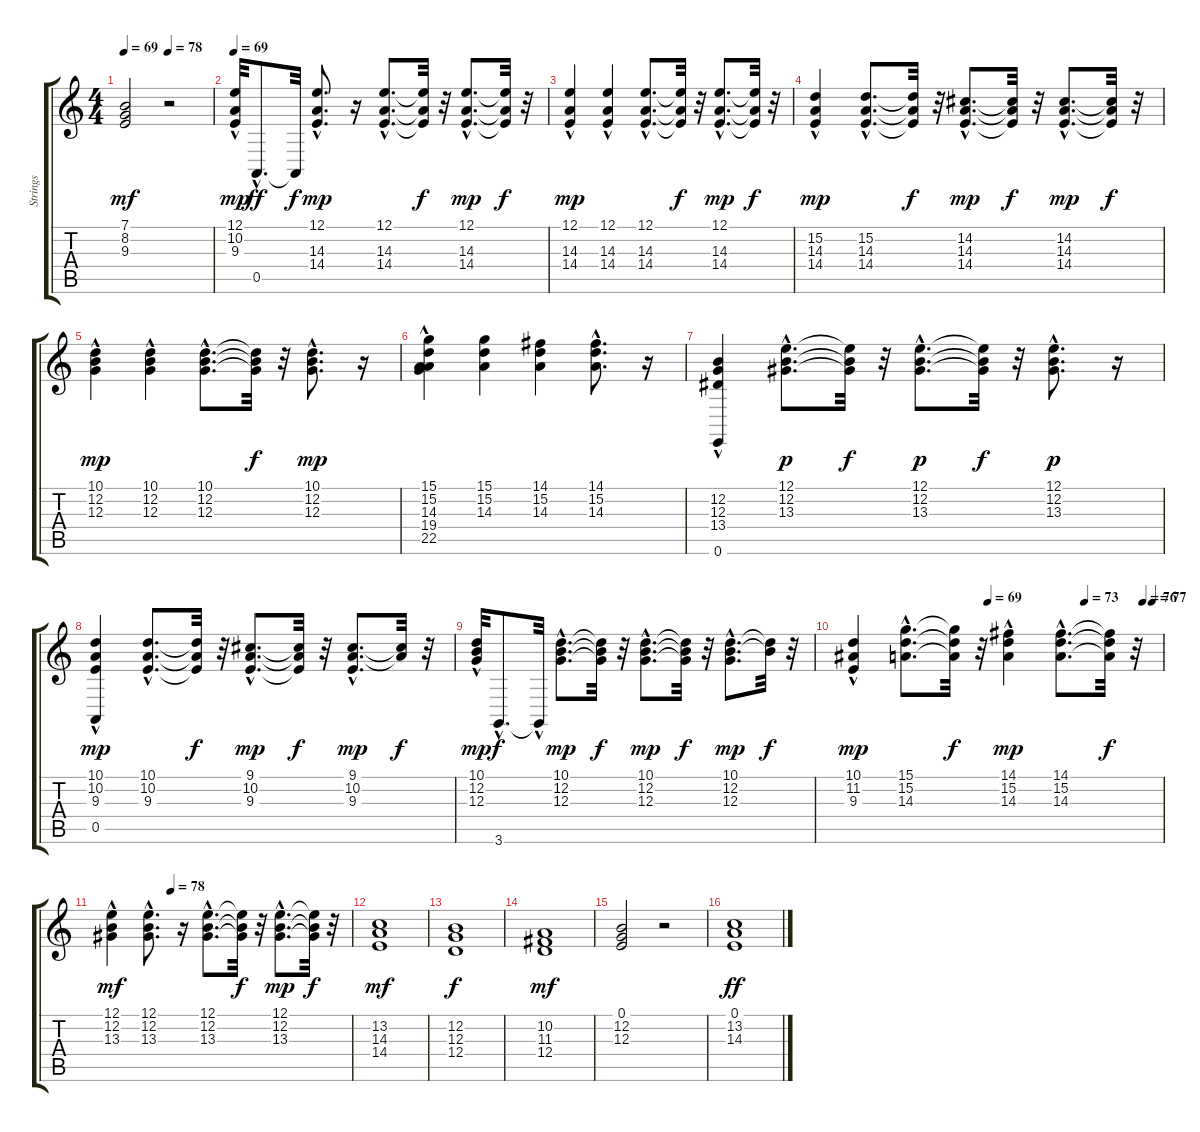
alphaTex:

\track ("Strings" "Strings") {instrument synthstrings1}
\staff {score tabs}
\tuning (E4 B3 G3 D3 A2 E2) {hide}
\ts (4 4)
\tempo 69
\tempo (78 0.5)
\clef g2
\ks c
(7.1 8.2 9.3).2{dy mf} r.2 |
\tempo 69
(12.1{hac} 10.2{hac} 9.3{hac}).32{dy mp} 0.5{hac}.8{d dy ff} 0.5{t}.32{dy f} (12.1{hac} 14.3{hac} 14.4{hac}).8{d dy mp} r.16 (12.1{hac} 14.3{hac} 14.4{hac}).8{d} (12.1{t} 14.3{t} 14.4{t}).32{dy f} r.32 (12.1{hac} 14.3{hac} 14.4{hac}).8{d dy mp} (12.1{t} 14.3{t} 14.4{t}).32{dy f} r.32 |
(12.1{hac} 14.3{hac} 14.4{hac}).4{dy mp} (12.1 14.3 14.4{hac}).4 (12.1{hac} 14.3{hac} 14.4{hac}).8{d} (12.1{t} 14.3{t} 14.4{t}).32{dy f} r.32 (12.1{hac} 14.3{hac} 14.4{hac}).8{d dy mp} (12.1{t} 14.3{t} 14.4{t}).32{dy f} r.32 |
(15.2{hac} 14.3{hac} 14.4{hac}).4{dy mp} (15.2{hac} 14.3{hac} 14.4{hac}).8{d} (15.2{t} 14.3{t} 14.4{t}).32{dy f} r.32 (14.2{hac} 14.3{hac} 14.4{hac}).8{d dy mp} (14.2{t} 14.3{t} 14.4{t}).32{dy f} r.32 (14.2{hac} 14.3{hac} 14.4{hac}).8{d dy mp} (14.2{t} 14.3{t} 14.4{t}).32{dy f} r.32 |
(10.1{hac} 12.2{hac} 12.3{hac}).4{dy mp} (10.1{hac} 12.2 12.3{hac}).4 (10.1{hac} 12.2{hac} 12.3{hac}).8{d} (10.1{t} 12.2{t} 12.3{t}).32{dy f} r.32 (10.1{hac} 12.2{hac} 12.3{hac}).8{d dy mp} r.16 |
(15.1{hac} 15.2{hac} 14.3{hac} 19.4{hac} 22.5).4 (15.1 15.2 14.3).4 (14.1 15.2 14.3).4 (14.1{hac} 15.2{hac} 14.3{hac}).8{d} r.16 |
(12.2{hac} 12.3{hac} 13.4{hac} 0.6).4 (12.1{hac} 12.2{hac} 13.3{hac}).8{d dy p} (12.1{t} 12.2{t} 13.3{t}).32{dy f} r.32 (12.1{hac} 12.2{hac} 13.3{hac}).8{d dy p} (12.1{t} 12.2{t} 13.3{t}).32{dy f} r.32 (12.1{hac} 12.2{hac} 13.3{hac}).8{d dy p} r.16 |
(10.1{hac} 10.2{hac} 9.3{hac} 0.5).4{dy mp} (10.1{hac} 10.2{hac} 9.3{hac}).8{d} (10.1{t} 10.2{t} 9.3{t}).32{dy f} r.32 (9.1{hac} 10.2{hac} 9.3{hac}).8{d dy mp} (9.1{t} 10.2{t} 9.3{t}).32{dy f} r.32 (9.1{hac} 10.2{hac} 9.3{hac}).8{d dy mp} (9.1{t} 10.2{t}).32{dy f} r.32 |
(10.1{hac} 12.2{hac} 12.3{hac}).32{dy mp} 3.6{hac}.8{d dy f} 3.6{hac t}.32 (10.1{hac} 12.2{hac} 12.3{hac}).8{d dy mp} (10.1{t} 12.2{t} 12.3{t}).32{dy f} r.32 (10.1{hac} 12.2{hac} 12.3{hac}).8{d dy mp} (10.1{t} 12.2{t} 12.3{t}).32{dy f} r.32 (10.1{hac} 12.2{hac} 12.3{hac}).8{d dy mp} (10.1{t} 12.2{t}).32{dy f} r.32 |
\tempo (69 0.4375)
\tempo (73 0.75)
\tempo (76 0.9375)
\tempo (77 0.96875)
(10.1{hac} 11.2{hac} 9.3{hac}).4{dy mp} (15.1{hac} 15.2{hac} 14.3{hac}).8{d} (15.1{t} 15.2{t} 14.3{t}).32{dy f} r.32 (14.1 15.2{hac} 14.3).4{dy mp} (14.1{hac} 15.2{hac} 14.3{hac}).8{d} (14.1{t} 15.2{t} 14.3{t}).32{dy f} r.32 |
\tempo (78 0.25)
(12.1{hac} 12.2{hac} 13.3{hac}).4{dy mf} (12.1{hac} 12.2{hac} 13.3{hac}).8{d} r.16 (12.1{hac} 12.2{hac} 13.3{hac}).8{d} (12.1{t} 12.2{t} 13.3{t}).32{dy f} r.32 (12.1{hac} 12.2{hac} 13.3{hac}).8{d dy mp} (12.1{t} 12.2{t} 13.3{t}).32{dy f} r.32 |
(13.2 14.3 14.4).1{dy mf} |
(12.2 12.3 12.4).1{dy f} |
(10.2 11.3 12.4).1{dy mf} |
(0.1 12.2 12.3).2 r.2 |
(0.1 13.2 14.3).1{dy ff}
